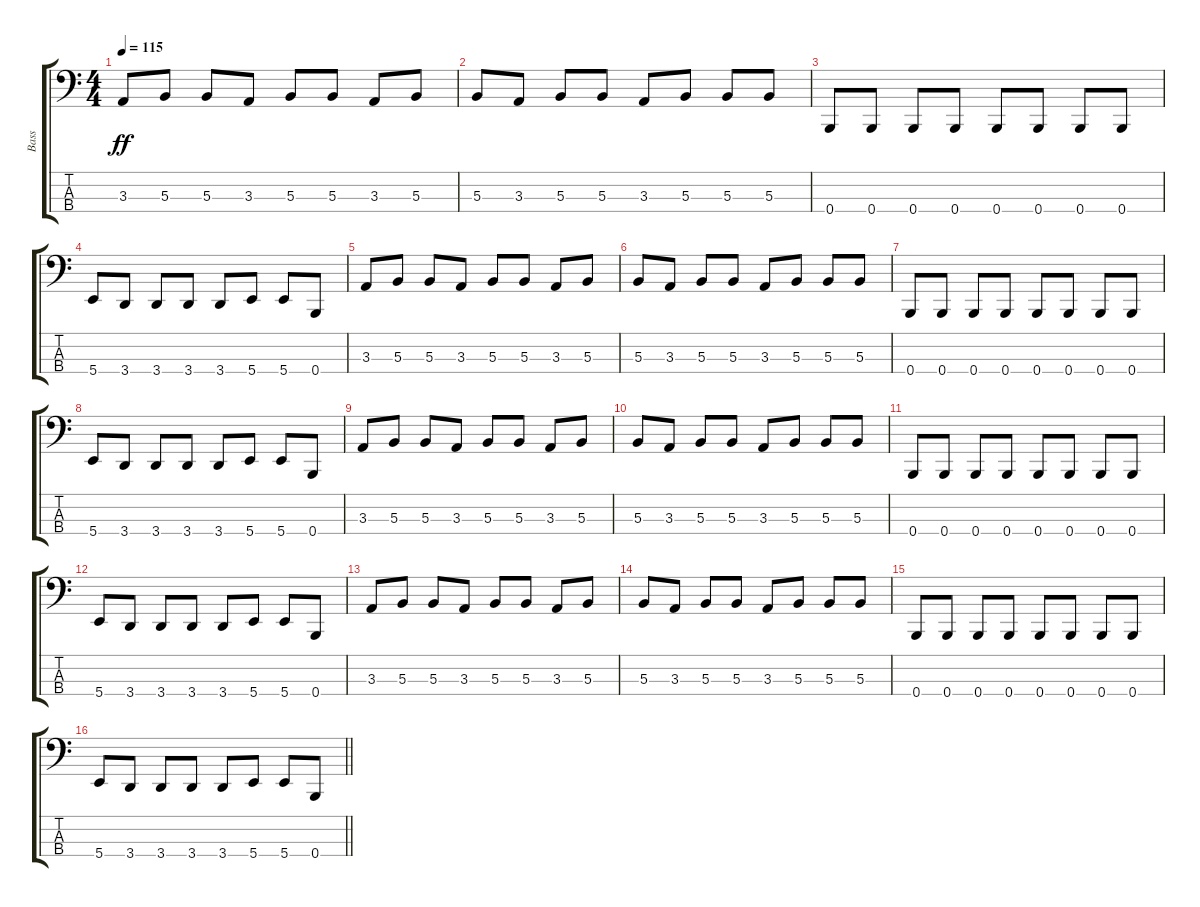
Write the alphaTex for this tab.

\track ("Bass" "Bass") {instrument electricbasspick}
\staff {score tabs}
\tuning (E2 B1 Gb1 B0) {hide}
\ts (4 4)
\tempo 115
\clef f4
\ks c
3.3.8{dy ff} 5.3.8 5.3.8 3.3.8 5.3.8 5.3.8 3.3.8 5.3.8 |
5.3.8 3.3.8 5.3.8 5.3.8 3.3.8 5.3.8 5.3.8 5.3.8 |
0.4.8 0.4.8 0.4.8 0.4.8 0.4.8 0.4.8 0.4.8 0.4.8 |
5.4.8 3.4.8 3.4.8 3.4.8 3.4.8 5.4.8 5.4.8 0.4.8 |
3.3.8 5.3.8 5.3.8 3.3.8 5.3.8 5.3.8 3.3.8 5.3.8 |
5.3.8 3.3.8 5.3.8 5.3.8 3.3.8 5.3.8 5.3.8 5.3.8 |
0.4.8 0.4.8 0.4.8 0.4.8 0.4.8 0.4.8 0.4.8 0.4.8 |
5.4.8 3.4.8 3.4.8 3.4.8 3.4.8 5.4.8 5.4.8 0.4.8 |
3.3.8 5.3.8 5.3.8 3.3.8 5.3.8 5.3.8 3.3.8 5.3.8 |
5.3.8 3.3.8 5.3.8 5.3.8 3.3.8 5.3.8 5.3.8 5.3.8 |
0.4.8 0.4.8 0.4.8 0.4.8 0.4.8 0.4.8 0.4.8 0.4.8 |
5.4.8 3.4.8 3.4.8 3.4.8 3.4.8 5.4.8 5.4.8 0.4.8 |
3.3.8 5.3.8 5.3.8 3.3.8 5.3.8 5.3.8 3.3.8 5.3.8 |
5.3.8 3.3.8 5.3.8 5.3.8 3.3.8 5.3.8 5.3.8 5.3.8 |
0.4.8 0.4.8 0.4.8 0.4.8 0.4.8 0.4.8 0.4.8 0.4.8 |
\barLineRight lightlight
5.4.8 3.4.8 3.4.8 3.4.8 3.4.8 5.4.8 5.4.8 0.4.8
